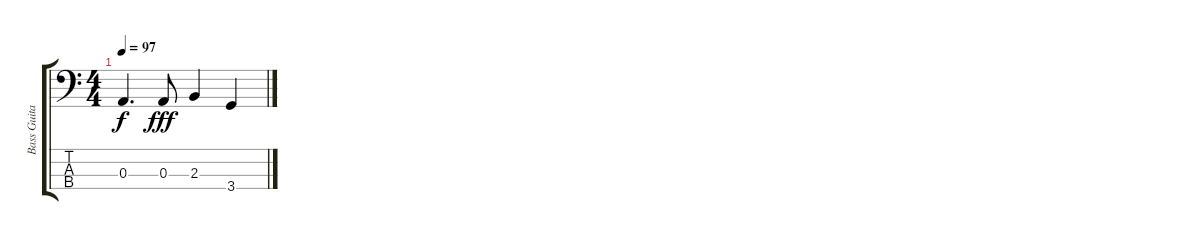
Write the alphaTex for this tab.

\track ("Bass Guitar" "Bass Guita") {instrument electricbasspick}
\staff {score tabs}
\tuning (G2 D2 A1 E1) {hide}
\ts (4 4)
\tempo 97
\clef f4
\ks c
0.3{t}.4{d dy f} 0.3.8{dy fff} 2.3.4 3.4.4
